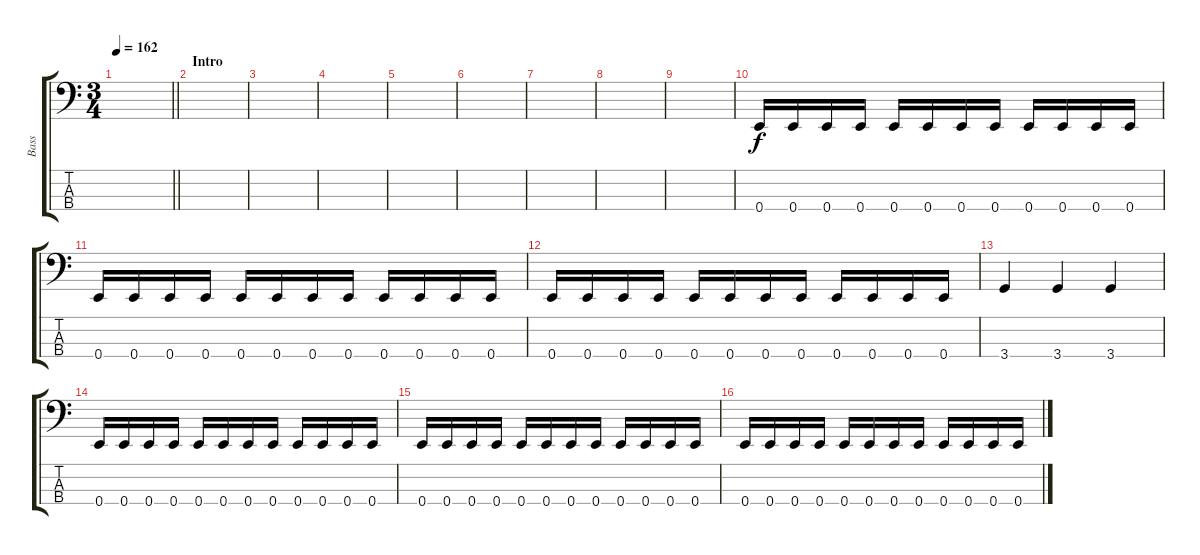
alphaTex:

\track ("Bass" "Bass") {instrument electricbasspick}
\staff {score tabs}
\tuning (G2 D2 A1 E1) {hide}
\ts (3 4)
\tempo 162
\clef f4
\barLineRight lightlight
\ks c
|
\section ("" "Intro")
|
|
|
|
|
|
|
|
0.4.16 0.4.16 0.4.16 0.4.16 0.4.16 0.4.16 0.4.16 0.4.16 0.4.16 0.4.16 0.4.16 0.4.16 |
0.4.16 0.4.16 0.4.16 0.4.16 0.4.16 0.4.16 0.4.16 0.4.16 0.4.16 0.4.16 0.4.16 0.4.16 |
0.4.16 0.4.16 0.4.16 0.4.16 0.4.16 0.4.16 0.4.16 0.4.16 0.4.16 0.4.16 0.4.16 0.4.16 |
3.4.4 3.4.4 3.4.4 |
0.4.16 0.4.16 0.4.16 0.4.16 0.4.16 0.4.16 0.4.16 0.4.16 0.4.16 0.4.16 0.4.16 0.4.16 |
0.4.16 0.4.16 0.4.16 0.4.16 0.4.16 0.4.16 0.4.16 0.4.16 0.4.16 0.4.16 0.4.16 0.4.16 |
0.4.16 0.4.16 0.4.16 0.4.16 0.4.16 0.4.16 0.4.16 0.4.16 0.4.16 0.4.16 0.4.16 0.4.16
